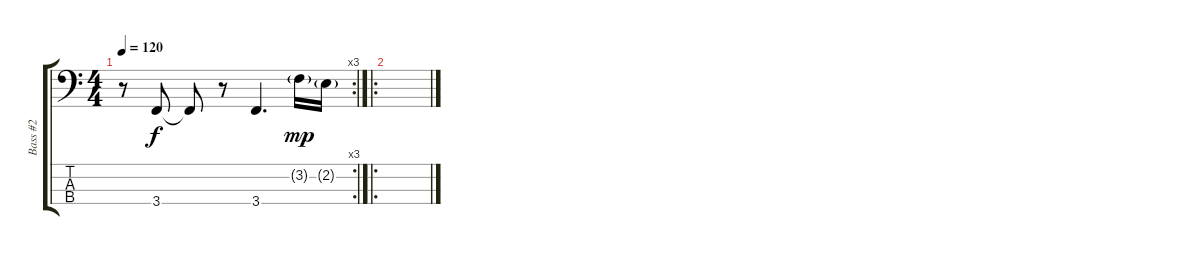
\track ("Bass #2" "Bass #2") {instrument electricbasspick}
\staff {score tabs}
\tuning (G2 D2 A1 D1) {hide}
\rc 3
\ts (4 4)
\tempo 120
\clef f4
\ks c
r.8{dy f} 3.4.8 3.4{t}.8 r.8 3.4.4{d} 3.2{g}.16{dy mp} 2.2{g}.16 |
\ro
